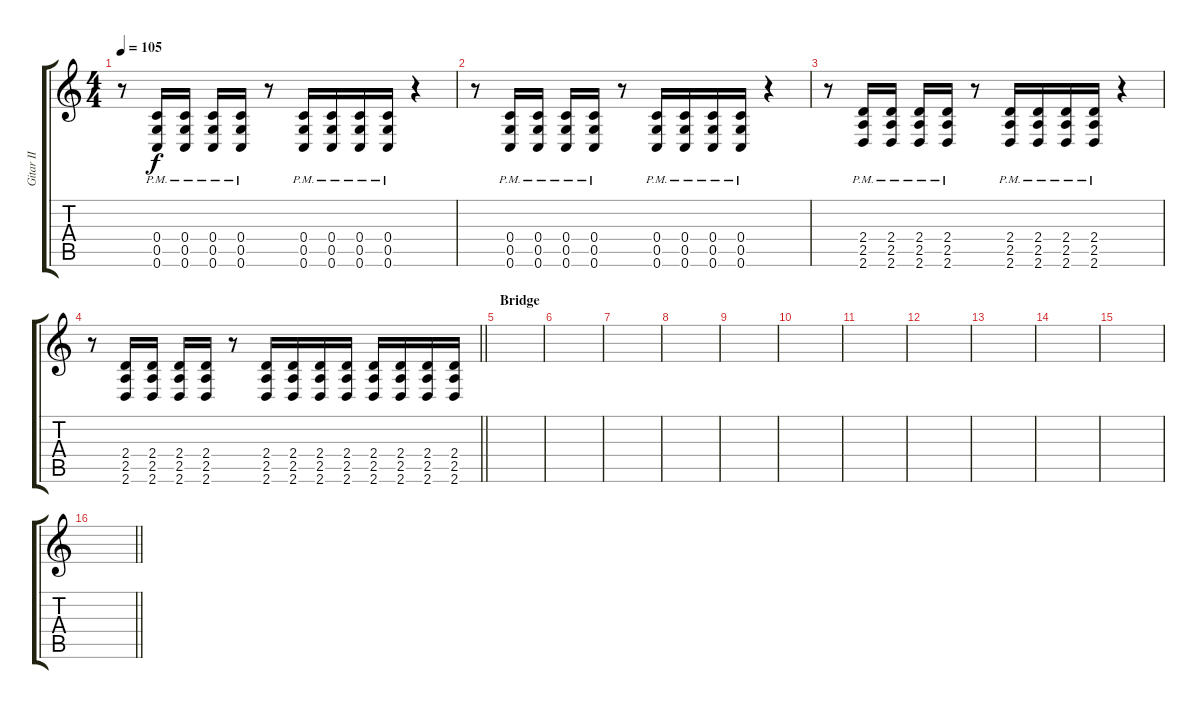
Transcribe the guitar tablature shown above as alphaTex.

\track ("Gitar II" "Gitar II") {instrument distortionguitar}
\staff {score tabs}
\tuning (D4 A3 F3 C3 G2 C2) {hide}
\ts (4 4)
\tempo 105
\clef g2
\ks c
r.8{dy f} (0.4{pm} 0.5{pm} 0.6{pm}).16 (0.4{pm} 0.5{pm} 0.6{pm}).16 (0.4{pm} 0.5{pm} 0.6{pm}).16 (0.4{pm} 0.5{pm} 0.6{pm}).16 r.8 (0.4{pm} 0.5{pm} 0.6{pm}).16 (0.4{pm} 0.5{pm} 0.6{pm}).16 (0.4{pm} 0.5{pm} 0.6{pm}).16 (0.4{pm} 0.5{pm} 0.6{pm}).16 r.4 |
r.8 (0.4{pm} 0.5{pm} 0.6{pm}).16 (0.4{pm} 0.5{pm} 0.6{pm}).16 (0.4{pm} 0.5{pm} 0.6{pm}).16 (0.4{pm} 0.5{pm} 0.6{pm}).16 r.8 (0.4{pm} 0.5{pm} 0.6{pm}).16 (0.4{pm} 0.5{pm} 0.6{pm}).16 (0.4{pm} 0.5{pm} 0.6{pm}).16 (0.4{pm} 0.5{pm} 0.6{pm}).16 r.4 |
r.8 (2.4{pm} 2.5{pm} 2.6{pm}).16 (2.4{pm} 2.5{pm} 2.6{pm}).16 (2.4{pm} 2.5{pm} 2.6{pm}).16 (2.4{pm} 2.5{pm} 2.6{pm}).16 r.8 (2.4{pm} 2.5{pm} 2.6{pm}).16 (2.4{pm} 2.5{pm} 2.6{pm}).16 (2.4{pm} 2.5{pm} 2.6{pm}).16 (2.4{pm} 2.5{pm} 2.6{pm}).16 r.4 |
\barLineRight lightlight
r.8 (2.4 2.5 2.6).16 (2.4 2.5 2.6).16 (2.4 2.5 2.6).16 (2.4 2.5 2.6).16 r.8 (2.4 2.5 2.6).16 (2.4 2.5 2.6).16 (2.4 2.5 2.6).16 (2.4 2.5 2.6).16 (2.4 2.5 2.6).16 (2.4 2.5 2.6).16 (2.4 2.5 2.6).16 (2.4 2.5 2.6).16 |
\section ("" "Bridge")
|
|
|
|
|
|
|
|
|
|
|
\barLineRight lightlight
